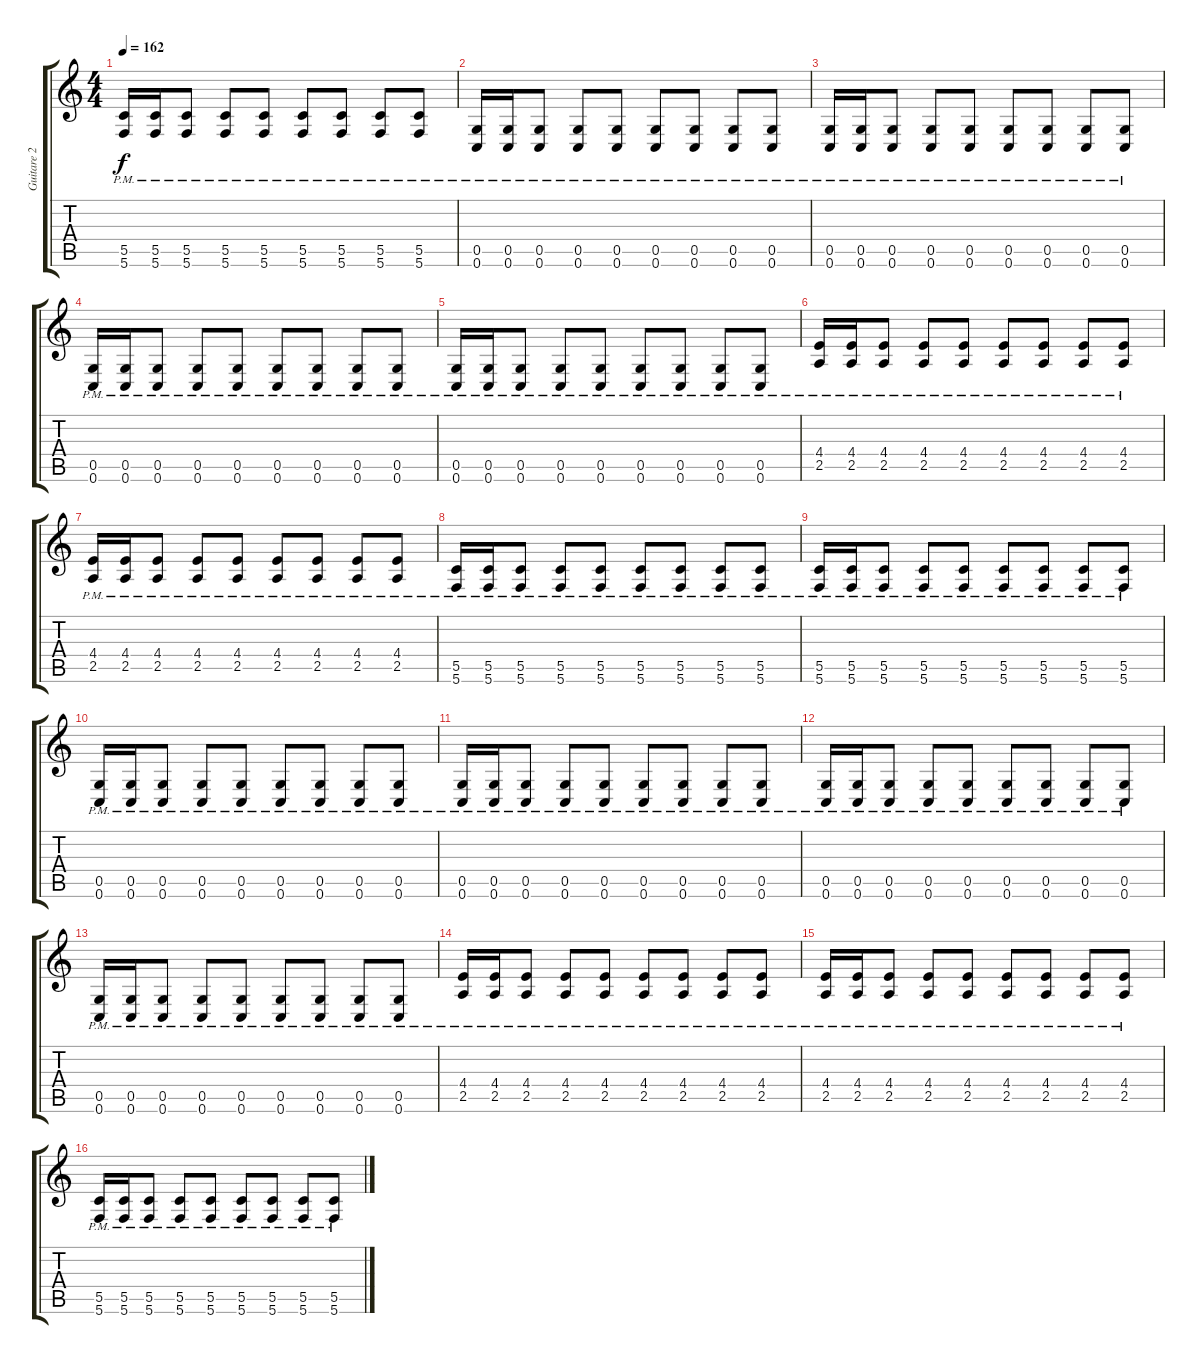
\track ("Guitare 2" "Guitare 2") {instrument distortionguitar}
\staff {score tabs}
\tuning (D4 A3 F3 C3 G2 C2) {hide}
\ts (4 4)
\tempo 162
\clef g2
\ks c
(5.5{pm} 5.6{pm}).16{dy f} (5.5{pm} 5.6{pm}).16 (5.5{pm} 5.6{pm}).8 (5.5{pm} 5.6{pm}).8 (5.5{pm} 5.6{pm}).8 (5.5{pm} 5.6{pm}).8 (5.5{pm} 5.6{pm}).8 (5.5{pm} 5.6{pm}).8 (5.5{pm} 5.6{pm}).8 |
(0.5{pm} 0.6{pm}).16 (0.5{pm} 0.6{pm}).16 (0.5{pm} 0.6{pm}).8 (0.5{pm} 0.6{pm}).8 (0.5{pm} 0.6{pm}).8 (0.5{pm} 0.6{pm}).8 (0.5{pm} 0.6{pm}).8 (0.5{pm} 0.6{pm}).8 (0.5{pm} 0.6{pm}).8 |
(0.5{pm} 0.6{pm}).16 (0.5{pm} 0.6{pm}).16 (0.5{pm} 0.6{pm}).8 (0.5{pm} 0.6{pm}).8 (0.5{pm} 0.6{pm}).8 (0.5{pm} 0.6{pm}).8 (0.5{pm} 0.6{pm}).8 (0.5{pm} 0.6{pm}).8 (0.5{pm} 0.6{pm}).8 |
(0.5{pm} 0.6{pm}).16 (0.5{pm} 0.6{pm}).16 (0.5{pm} 0.6{pm}).8 (0.5{pm} 0.6{pm}).8 (0.5{pm} 0.6{pm}).8 (0.5{pm} 0.6{pm}).8 (0.5{pm} 0.6{pm}).8 (0.5{pm} 0.6{pm}).8 (0.5{pm} 0.6{pm}).8 |
(0.5{pm} 0.6{pm}).16 (0.5{pm} 0.6{pm}).16 (0.5{pm} 0.6{pm}).8 (0.5{pm} 0.6{pm}).8 (0.5{pm} 0.6{pm}).8 (0.5{pm} 0.6{pm}).8 (0.5{pm} 0.6{pm}).8 (0.5{pm} 0.6{pm}).8 (0.5{pm} 0.6{pm}).8 |
(4.4{pm} 2.5{pm}).16 (4.4{pm} 2.5{pm}).16 (4.4{pm} 2.5{pm}).8 (4.4{pm} 2.5{pm}).8 (4.4{pm} 2.5{pm}).8 (4.4{pm} 2.5{pm}).8 (4.4{pm} 2.5{pm}).8 (4.4{pm} 2.5{pm}).8 (4.4{pm} 2.5{pm}).8 |
(4.4{pm} 2.5{pm}).16 (4.4{pm} 2.5{pm}).16 (4.4{pm} 2.5{pm}).8 (4.4{pm} 2.5{pm}).8 (4.4{pm} 2.5{pm}).8 (4.4{pm} 2.5{pm}).8 (4.4{pm} 2.5{pm}).8 (4.4{pm} 2.5{pm}).8 (4.4{pm} 2.5{pm}).8 |
(5.5{pm} 5.6{pm}).16 (5.5{pm} 5.6{pm}).16 (5.5{pm} 5.6{pm}).8 (5.5{pm} 5.6{pm}).8 (5.5{pm} 5.6{pm}).8 (5.5{pm} 5.6{pm}).8 (5.5{pm} 5.6{pm}).8 (5.5{pm} 5.6{pm}).8 (5.5{pm} 5.6{pm}).8 |
(5.5{pm} 5.6{pm}).16 (5.5{pm} 5.6{pm}).16 (5.5{pm} 5.6{pm}).8 (5.5{pm} 5.6{pm}).8 (5.5{pm} 5.6{pm}).8 (5.5{pm} 5.6{pm}).8 (5.5{pm} 5.6{pm}).8 (5.5{pm} 5.6{pm}).8 (5.5{pm} 5.6{pm}).8 |
(0.5{pm} 0.6{pm}).16 (0.5{pm} 0.6{pm}).16 (0.5{pm} 0.6{pm}).8 (0.5{pm} 0.6{pm}).8 (0.5{pm} 0.6{pm}).8 (0.5{pm} 0.6{pm}).8 (0.5{pm} 0.6{pm}).8 (0.5{pm} 0.6{pm}).8 (0.5{pm} 0.6{pm}).8 |
(0.5{pm} 0.6{pm}).16 (0.5{pm} 0.6{pm}).16 (0.5{pm} 0.6{pm}).8 (0.5{pm} 0.6{pm}).8 (0.5{pm} 0.6{pm}).8 (0.5{pm} 0.6{pm}).8 (0.5{pm} 0.6{pm}).8 (0.5{pm} 0.6{pm}).8 (0.5{pm} 0.6{pm}).8 |
(0.5{pm} 0.6{pm}).16 (0.5{pm} 0.6{pm}).16 (0.5{pm} 0.6{pm}).8 (0.5{pm} 0.6{pm}).8 (0.5{pm} 0.6{pm}).8 (0.5{pm} 0.6{pm}).8 (0.5{pm} 0.6{pm}).8 (0.5{pm} 0.6{pm}).8 (0.5{pm} 0.6{pm}).8 |
(0.5{pm} 0.6{pm}).16 (0.5{pm} 0.6{pm}).16 (0.5{pm} 0.6{pm}).8 (0.5{pm} 0.6{pm}).8 (0.5{pm} 0.6{pm}).8 (0.5{pm} 0.6{pm}).8 (0.5{pm} 0.6{pm}).8 (0.5{pm} 0.6{pm}).8 (0.5{pm} 0.6{pm}).8 |
(4.4{pm} 2.5{pm}).16 (4.4{pm} 2.5{pm}).16 (4.4{pm} 2.5{pm}).8 (4.4{pm} 2.5{pm}).8 (4.4{pm} 2.5{pm}).8 (4.4{pm} 2.5{pm}).8 (4.4{pm} 2.5{pm}).8 (4.4{pm} 2.5{pm}).8 (4.4{pm} 2.5{pm}).8 |
(4.4{pm} 2.5{pm}).16 (4.4{pm} 2.5{pm}).16 (4.4{pm} 2.5{pm}).8 (4.4{pm} 2.5{pm}).8 (4.4{pm} 2.5{pm}).8 (4.4{pm} 2.5{pm}).8 (4.4{pm} 2.5{pm}).8 (4.4{pm} 2.5{pm}).8 (4.4{pm} 2.5{pm}).8 |
(5.5{pm} 5.6{pm}).16 (5.5{pm} 5.6{pm}).16 (5.5{pm} 5.6{pm}).8 (5.5{pm} 5.6{pm}).8 (5.5{pm} 5.6{pm}).8 (5.5{pm} 5.6{pm}).8 (5.5{pm} 5.6{pm}).8 (5.5{pm} 5.6{pm}).8 (5.5{pm} 5.6{pm}).8
